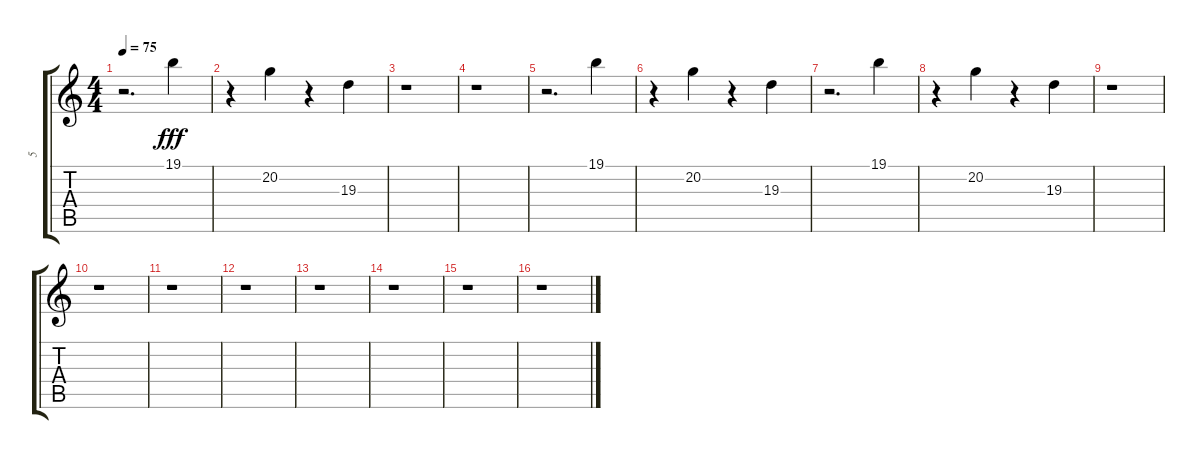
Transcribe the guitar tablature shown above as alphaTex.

\track ("5" "5") {instrument stringensemble1}
\staff {score tabs}
\tuning (E4 B3 G3 D3 A2 E2) {hide}
\ts (4 4)
\tempo 75
\clef g2
\ks c
r.2{d dy fff instrument stringensemble1} 19.1.4 |
r.4 20.2.4 r.4 19.3.4 |
r.1 |
r.1 |
r.2{d} 19.1.4 |
r.4 20.2.4 r.4 19.3.4 |
r.2{d} 19.1.4 |
r.4 20.2.4 r.4 19.3.4 |
r.1 |
r.1 |
r.1 |
r.1 |
r.1 |
r.1 |
r.1 |
r.1
